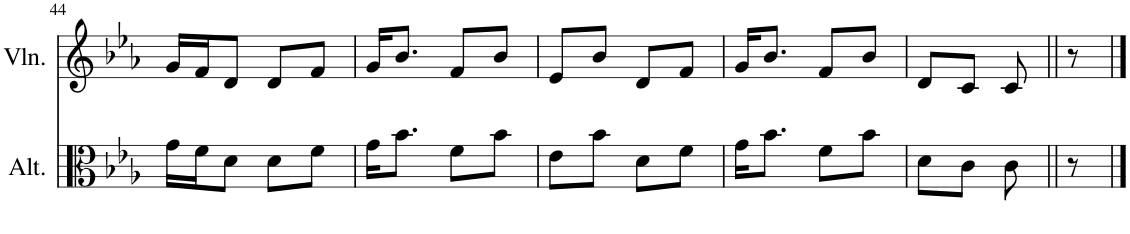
**kern	**kern
*part2	*part1
*staff2	*staff1
*I"Alto	*I"Violon
*I'Alt.	*I'Vln.
!!LO:PB:g=z
*clefC3	*clefG2
*k[b-e-a-]	*k[b-e-a-]
*M2/4	*M2/4
=44	=44
16g\LL	16g/LL
16f\J	16f/J
8d\J	8d/J
8d\L	8d/L
8f\J	8f/J
=45	=45
16g\KL	16g/KL
8.b-\J	8.b-/J
8f\L	8f/L
8b-\J	8b-/J
=46	=46
8e-\L	8e-/L
8b-\J	8b-/J
8d\L	8d/L
8f\J	8f/J
=47	=47
16g\KL	16g/KL
8.b-\J	8.b-/J
8f\L	8f/L
8b-\J	8b-/J
=48	=48
8d\L	8d/L
8c\J	8c/J
8c\	8c/
8r	8r
==	==
*-	*-
